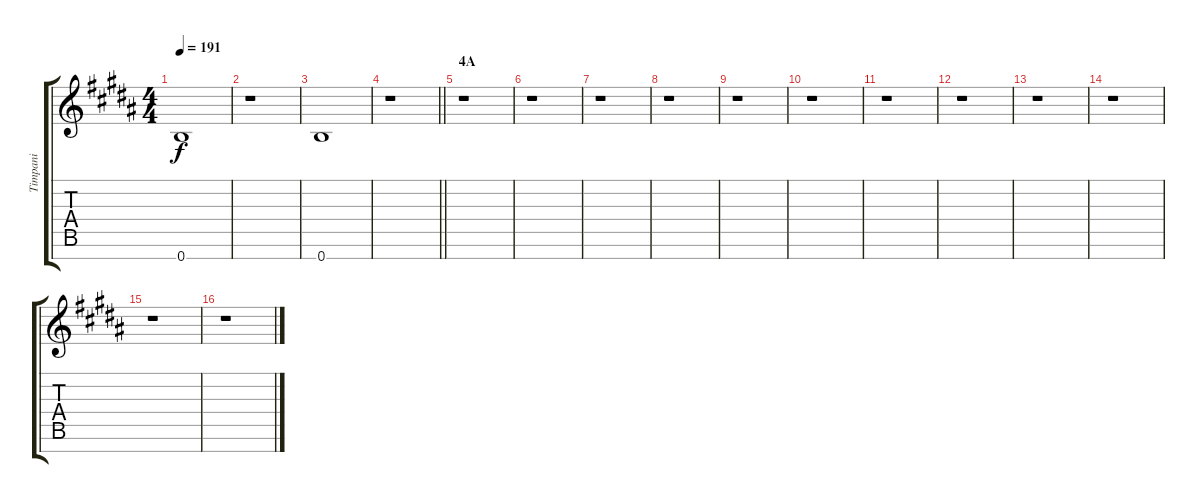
\track ("Timpani" "Timpani") {instrument timpani}
\staff {score tabs}
\tuning (E5 B4 G4 D4 A3 E3 B2) {hide}
\ts (4 4)
\tempo 191
\clef g2
\ks b
0.7.1{ot 8vb dy f} |
r.1{ot 8vb} |
0.7.1{ot 8vb} |
\barLineRight lightlight
r.1{ot 8vb} |
\section ("" "4A")
r.1{ot 8vb} |
r.1{ot 8vb} |
r.1{ot 8vb} |
r.1{ot 8vb} |
r.1{ot 8vb} |
r.1{ot 8vb} |
r.1{ot 8vb} |
r.1{ot 8vb} |
r.1{ot 8vb} |
r.1{ot 8vb} |
r.1{ot 8vb} |
r.1{ot 8vb}
